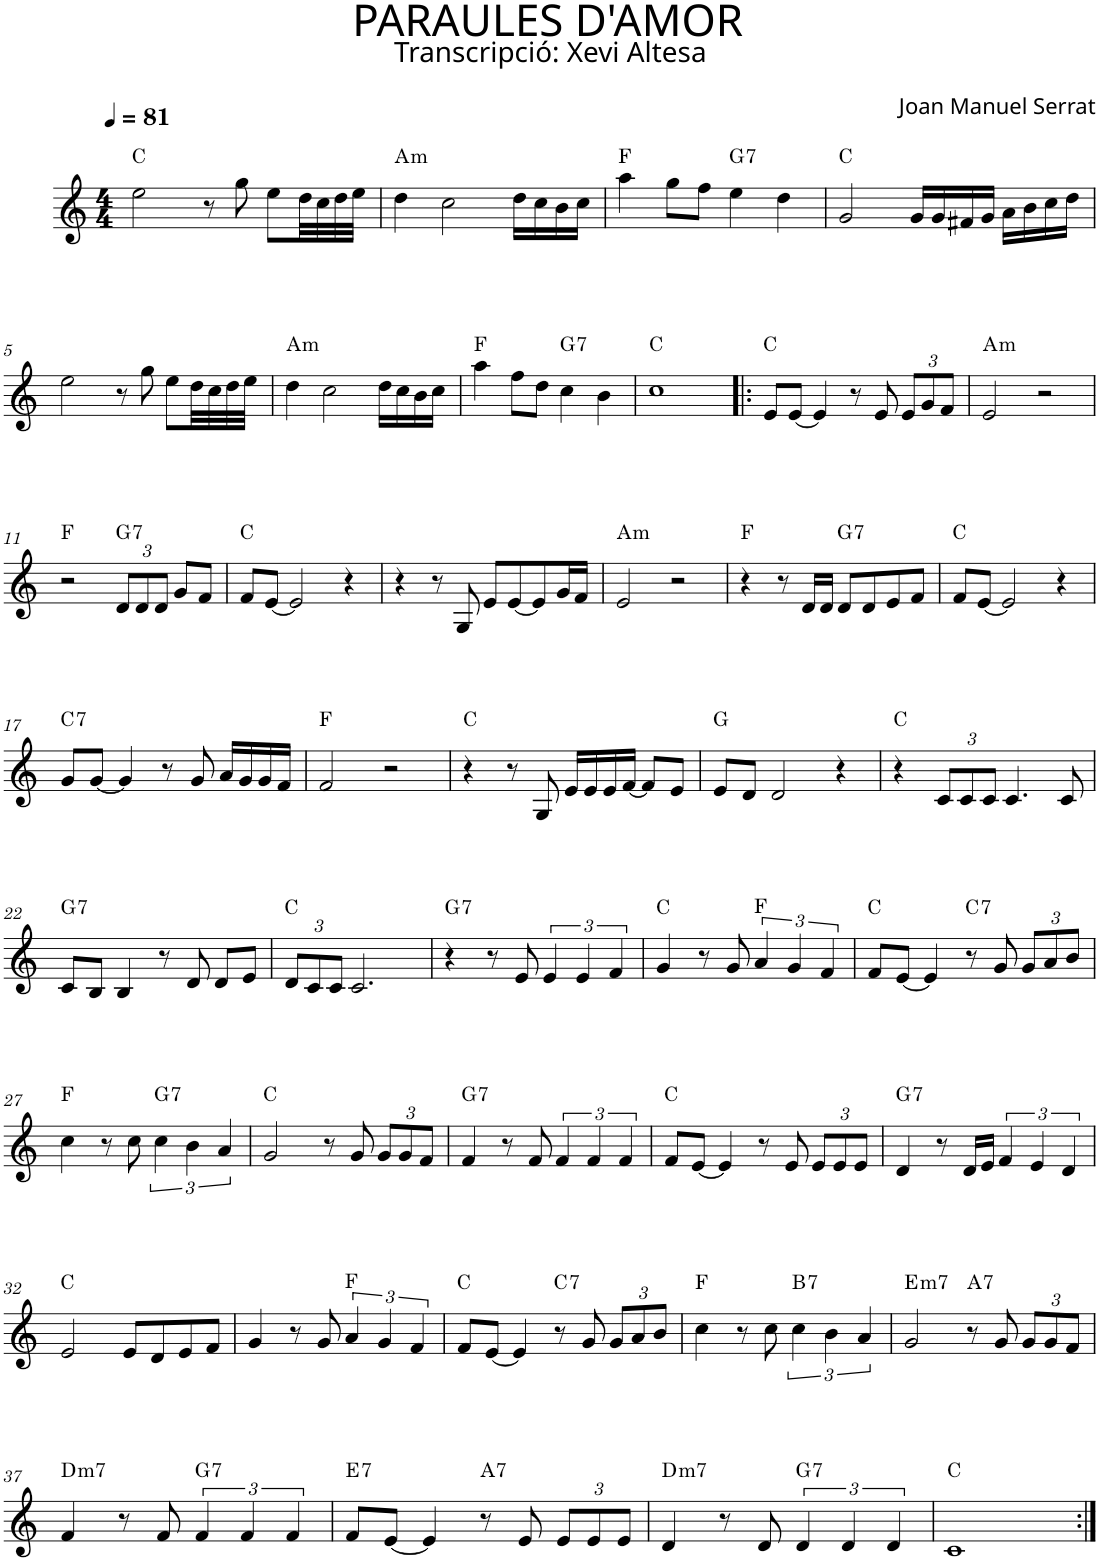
**kern	**harte
*part1	*part1
*staff1	*
*I"P1	*
*clefG2	*
*k[]	*
*M4/4	*
*MM81	*
=1	=1
2ee\	C:maj
8r	.
8gg\	.
8ee\L	.
32dd\LL	.
32cc\	.
32dd\	.
32ee\JJJ	.
=2	=2
!	!LO:H:kt=m
4dd\	A:min
2cc\	.
16dd\LL	.
16cc\	.
16b\	.
16cc\JJ	.
=3	=3
4aa\	F:maj
8gg\L	.
8ff\J	.
!	!LO:H:kt=7
4ee\	G:7
4dd\	.
=4	=4
2g/	C:maj
16g/LL	.
16g/	.
16f#X/	.
16g/JJ	.
16a\LL	.
16b\	.
16cc\	.
16dd\JJ	.
!!LO:LB:g=z
=5	=5
2ee\	.
8r	.
8gg\	.
8ee\L	.
32dd\LL	.
32cc\	.
32dd\	.
32ee\JJJ	.
=6	=6
!	!LO:H:kt=m
4dd\	A:min
2cc\	.
16dd\LL	.
16cc\	.
16b\	.
16cc\JJ	.
=7	=7
4aa\	F:maj
8ff\L	.
8dd\J	.
!	!LO:H:kt=7
4cc\	G:7
4b\	.
=8	=8
1cc	C:maj
=9!|:	=9!|:
8e/L	C:maj
[<8e/J	.
4e/]	.
8r	.
8e/	.
*Xbrackettup	*
12e/L	.
12g/	.
12f/J	.
=10	=10
!	!LO:H:kt=m
2e/	A:min
2r	.
!!LO:LB:g=z
=11	=11
2r	F:maj
!	!LO:H:kt=7
12d/L	G:7
12d/	.
12d/J	.
8g/L	.
8f/J	.
=12	=12
8f/L	C:maj
[<8e/J	.
2e/]	.
4r	.
=13	=13
4r	.
8r	.
8G/	.
8e/L	.
[<8e/	.
8e/]	.
16g/L	.
16f/JJ	.
=14	=14
!	!LO:H:kt=m
2e/	A:min
2r	.
=15	=15
4r	F:maj
8r	.
16d/LL	.
16d/JJ	.
!	!LO:H:kt=7
8d/L	G:7
8d/	.
8e/	.
8f/J	.
=16	=16
8f/L	C:maj
[<8e/J	.
2e/]	.
4r	.
!!LO:LB:g=z
=17	=17
!	!LO:H:kt=7
8g/L	C:7
[<8g/J	.
4g/]	.
8r	.
8g/	.
16a/LL	.
16g/	.
16g/	.
16f/JJ	.
=18	=18
2f/	F:maj
2r	.
=19	=19
4r	C:maj
8r	.
8G/	.
16e/LL	.
16e/	.
16e/	.
[<16f/JJ	.
8f/L]	.
8e/J	.
=20	=20
8e/L	G:maj
8d/J	.
2d/	.
4r	.
=21	=21
4r	C:maj
12c/L	.
12c/	.
12c/J	.
4.c/	.
8c/	.
!!LO:LB:g=z
=22	=22
!	!LO:H:kt=7
8c/L	G:7
8B/J	.
4B/	.
8r	.
8d/	.
8d/L	.
8e/J	.
=23	=23
12d/L	C:maj
12c/	.
12c/J	.
2.c/	.
=24	=24
!	!LO:H:kt=7
4r	G:7
8r	.
8e/	.
*brackettup	*
6e/	.
6e/	.
6f/	.
=25	=25
4g/	C:maj
8r	.
8g/	.
6a/	F:maj
6g/	.
6f/	.
=26	=26
8f/L	C:maj
[<8e/J	.
4e/]	.
!	!LO:H:kt=7
8r	C:7
8g/	.
*Xbrackettup	*
12g/L	.
12a/	.
12b/J	.
!!LO:LB:g=z
=27	=27
4cc\	F:maj
8r	.
8cc\	.
*brackettup	*
!	!LO:H:kt=7
6cc\	G:7
6b\	.
6a/	.
=28	=28
2g/	C:maj
8r	.
8g/	.
*Xbrackettup	*
12g/L	.
12g/	.
12f/J	.
=29	=29
!	!LO:H:kt=7
4f/	G:7
8r	.
8f/	.
*brackettup	*
6f/	.
6f/	.
6f/	.
=30	=30
8f/L	C:maj
[<8e/J	.
4e/]	.
8r	.
8e/	.
*Xbrackettup	*
12e/L	.
12e/	.
12e/J	.
=31	=31
!	!LO:H:kt=7
4d/	G:7
8r	.
16d/LL	.
16e/JJ	.
*brackettup	*
6f/	.
6e/	.
6d/	.
!!LO:LB:g=z
=32	=32
2e/	C:maj
8e/L	.
8d/	.
8e/	.
8f/J	.
=33	=33
4g/	.
8r	.
8g/	.
6a/	F:maj
6g/	.
6f/	.
=34	=34
8f/L	C:maj
[<8e/J	.
4e/]	.
!	!LO:H:kt=7
8r	C:7
8g/	.
*Xbrackettup	*
12g/L	.
12a/	.
12b/J	.
=35	=35
4cc\	F:maj
8r	.
8cc\	.
*brackettup	*
!	!LO:H:kt=7
6cc\	B:7
6b\	.
6a/	.
=36	=36
!	!LO:H:kt=m7
2g/	E:min7
!	!LO:H:kt=7
8r	A:7
8g/	.
*Xbrackettup	*
12g/L	.
12g/	.
12f/J	.
!!LO:LB:g=z
=37	=37
!	!LO:H:kt=m7
4f/	D:min7
8r	.
8f/	.
*brackettup	*
!	!LO:H:kt=7
6f/	G:7
6f/	.
6f/	.
=38	=38
!	!LO:H:kt=7
8f/L	E:7
[<8e/J	.
4e/]	.
!	!LO:H:kt=7
8r	A:7
8e/	.
*Xbrackettup	*
12e/L	.
12e/	.
12e/J	.
=39	=39
!	!LO:H:kt=m7
4d/	D:min7
8r	.
8d/	.
*brackettup	*
!	!LO:H:kt=7
6d/	G:7
6d/	.
6d/	.
=40	=40
1c	C:maj
=:|!	=:|!
*-	*-
